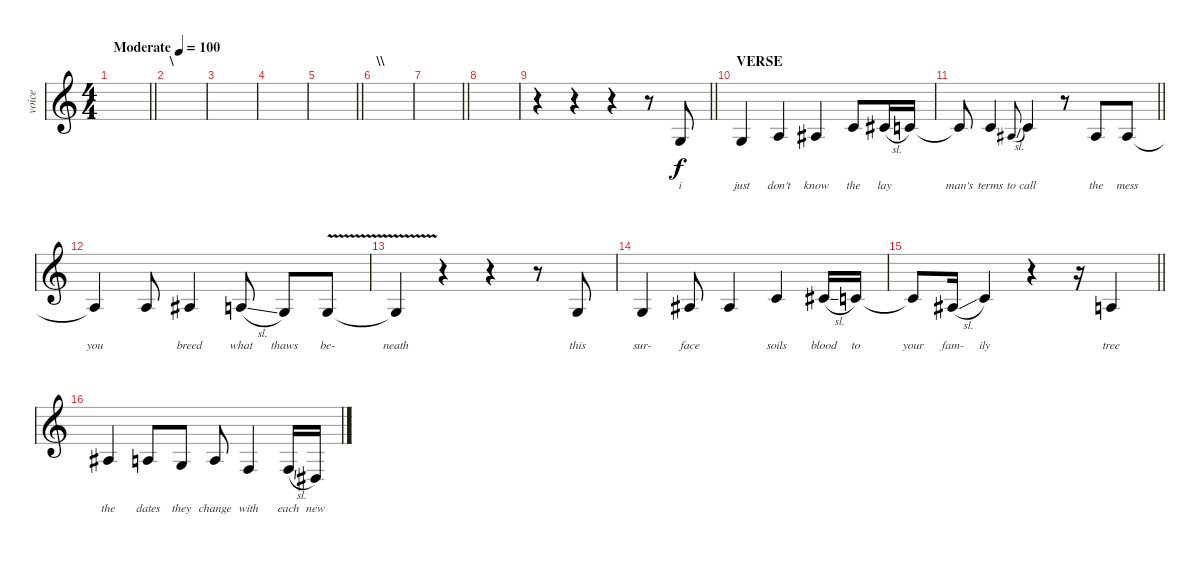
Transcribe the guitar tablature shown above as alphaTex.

\track ("voice" "voice") {instrument sopranosax}
\staff {score}
\tuning (E4 B3 G3 D3 A2 E2) {hide}
\ts (4 4)
\tempo (100 "Moderate")
\clef g2
\barLineRight lightlight
\ks c
|
\section ("" "\\")
|
|
|
\barLineRight lightlight
|
\section ("" "\\\\")
|
\barLineRight lightlight
|
|
\barLineRight lightlight
r.4 r.4 r.4 r.8 5.4.8{lyrics (0 "i") lyrics (1 "") lyrics (2 "") lyrics (3 "") lyrics (4 "")} |
\section ("" "VERSE")
0.3.4{lyrics (0 "just") lyrics (1 "") lyrics (2 "") lyrics (3 "") lyrics (4 "")} 2.3.4{lyrics (0 "don't") lyrics (1 "") lyrics (2 "") lyrics (3 "") lyrics (4 "")} 3.3.4{lyrics (0 "know") lyrics (1 "") lyrics (2 "") lyrics (3 "") lyrics (4 "")} 1.2.8{lyrics (0 "the") lyrics (1 "") lyrics (2 "") lyrics (3 "") lyrics (4 "")} 2.2{sl}.16{lyrics (0 "lay") lyrics (1 "") lyrics (2 "") lyrics (3 "") lyrics (4 "")} 1.2.16{lyrics (0 "") lyrics (1 "") lyrics (2 "") lyrics (3 "") lyrics (4 "")} |
\barLineRight lightlight
1.2{t}.8{lyrics (0 "man's") lyrics (1 "") lyrics (2 "") lyrics (3 "") lyrics (4 "")} 1.2.4{lyrics (0 "terms") lyrics (1 "") lyrics (2 "") lyrics (3 "") lyrics (4 "")} 3.3{sl}.8{lyrics (0 "to") lyrics (1 "") lyrics (2 "") lyrics (3 "") lyrics (4 "") gr onbeat} 5.3.4{lyrics (0 "call") lyrics (1 "") lyrics (2 "") lyrics (3 "") lyrics (4 "")} r.8 3.3.8{lyrics (0 "the") lyrics (1 "") lyrics (2 "") lyrics (3 "") lyrics (4 "")} 3.3.8{lyrics (0 "mess") lyrics (1 "") lyrics (2 "") lyrics (3 "") lyrics (4 "")} |
3.3{t}.4{lyrics (0 "you") lyrics (1 "") lyrics (2 "") lyrics (3 "") lyrics (4 "")} 2.3.8{lyrics (0 "") lyrics (1 "") lyrics (2 "") lyrics (3 "") lyrics (4 "")} 3.3.4{lyrics (0 "breed") lyrics (1 "") lyrics (2 "") lyrics (3 "") lyrics (4 "")} 2.3{sl}.8{lyrics (0 "what") lyrics (1 "") lyrics (2 "") lyrics (3 "") lyrics (4 "")} 0.3.8{lyrics (0 "thaws") lyrics (1 "") lyrics (2 "") lyrics (3 "") lyrics (4 "")} 0.3{v}.8{lyrics (0 "be-") lyrics (1 "") lyrics (2 "") lyrics (3 "") lyrics (4 "")} |
0.3{t}.4{lyrics (0 "neath") lyrics (1 "") lyrics (2 "") lyrics (3 "") lyrics (4 "")} r.4 r.4 r.8 0.3.8{lyrics (0 "this") lyrics (1 "") lyrics (2 "") lyrics (3 "") lyrics (4 "")} |
0.3.4{lyrics (0 "sur-") lyrics (1 "") lyrics (2 "") lyrics (3 "") lyrics (4 "")} 3.3.8{lyrics (0 "face") lyrics (1 "") lyrics (2 "") lyrics (3 "") lyrics (4 "")} 3.3.4{lyrics (0 "") lyrics (1 "") lyrics (2 "") lyrics (3 "") lyrics (4 "")} 1.2.4{lyrics (0 "soils") lyrics (1 "") lyrics (2 "") lyrics (3 "") lyrics (4 "")} 2.2{sl}.16{lyrics (0 "blood") lyrics (1 "") lyrics (2 "") lyrics (3 "") lyrics (4 "")} 1.2.16{lyrics (0 "to") lyrics (1 "") lyrics (2 "") lyrics (3 "") lyrics (4 "")} |
\barLineRight lightlight
1.2{t}.8{lyrics (0 "your") lyrics (1 "") lyrics (2 "") lyrics (3 "") lyrics (4 "")} 3.3{sl}.16{lyrics (0 "fam-") lyrics (1 "") lyrics (2 "") lyrics (3 "") lyrics (4 "")} 5.3.4{lyrics (0 "ily") lyrics (1 "") lyrics (2 "") lyrics (3 "") lyrics (4 "")} r.4 r.16 2.3.4{lyrics (0 "tree") lyrics (1 "") lyrics (2 "") lyrics (3 "") lyrics (4 "")} |
3.3.4{lyrics (0 "the") lyrics (1 "") lyrics (2 "") lyrics (3 "") lyrics (4 "")} 2.3.8{lyrics (0 "dates") lyrics (1 "") lyrics (2 "") lyrics (3 "") lyrics (4 "")} 0.3.8{lyrics (0 "they") lyrics (1 "") lyrics (2 "") lyrics (3 "") lyrics (4 "")} 2.3.8{lyrics (0 "change") lyrics (1 "") lyrics (2 "") lyrics (3 "") lyrics (4 "")} 3.4.4{lyrics (0 "with") lyrics (1 "") lyrics (2 "") lyrics (3 "") lyrics (4 "")} 3.4{sl}.16{lyrics (0 "each") lyrics (1 "") lyrics (2 "") lyrics (3 "") lyrics (4 "")} 1.4.16{lyrics (0 "new") lyrics (1 "") lyrics (2 "") lyrics (3 "") lyrics (4 "")}
